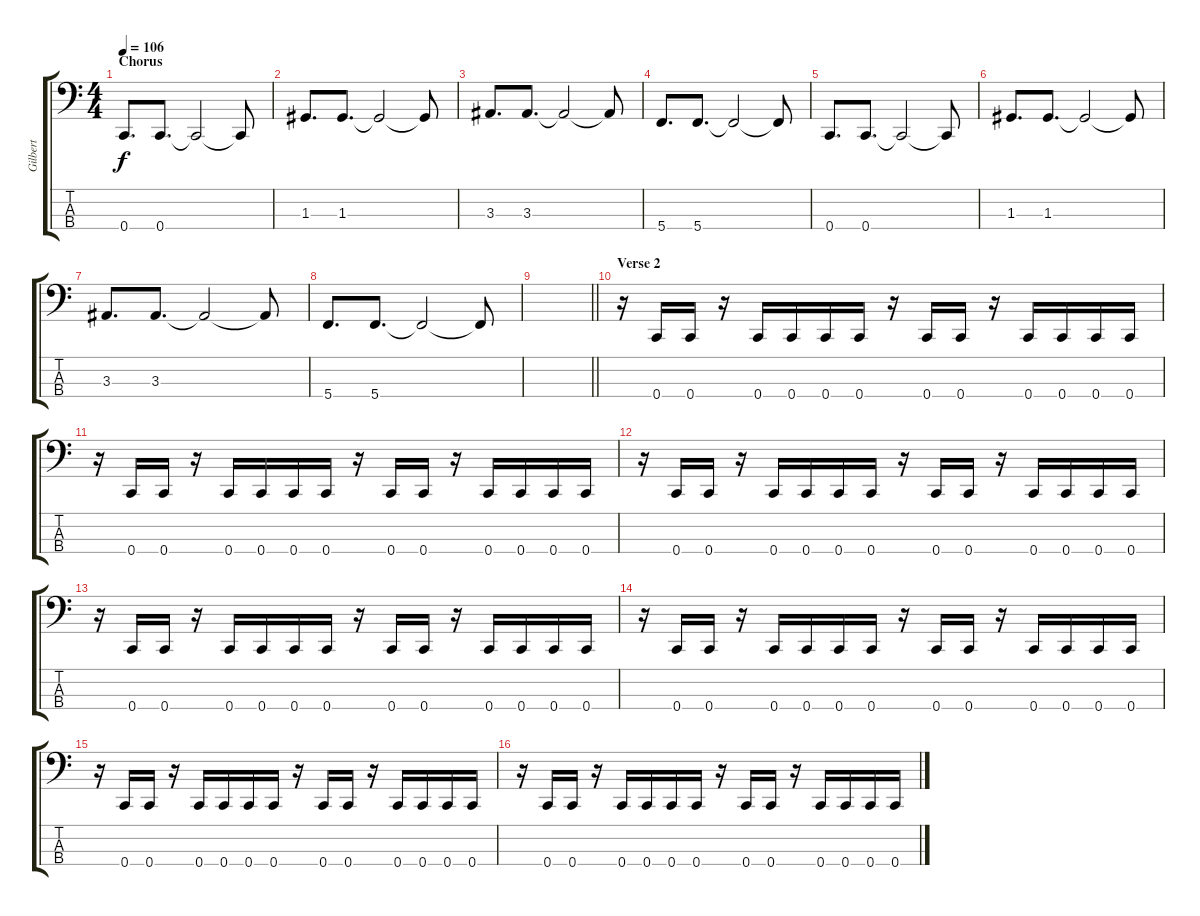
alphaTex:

\track ("Gilbert" "Gilbert") {instrument electricbassfinger}
\staff {score tabs}
\tuning (F2 C2 G1 C1) {hide}
\ts (4 4)
\section ("" "Chorus")
\tempo 106
\clef f4
\ks c
0.4.8{d dy f} 0.4.8{d} 0.4{t}.2 0.4{t}.8 |
1.3.8{d} 1.3.8{d} 1.3{t}.2 1.3{t}.8 |
3.3.8{d} 3.3.8{d} 3.3{t}.2 3.3{t}.8 |
5.4.8{d} 5.4.8{d} 5.4{t}.2 5.4{t}.8 |
0.4.8{d} 0.4.8{d} 0.4{t}.2 0.4{t}.8 |
1.3.8{d} 1.3.8{d} 1.3{t}.2 1.3{t}.8 |
3.3.8{d} 3.3.8{d} 3.3{t}.2 3.3{t}.8 |
5.4.8{d} 5.4.8{d} 5.4{t}.2 5.4{t}.8 |
\barLineRight lightlight
|
\section ("" "Verse 2")
r.16 0.4.16 0.4.16 r.16 0.4.16 0.4.16 0.4.16 0.4.16 r.16 0.4.16 0.4.16 r.16 0.4.16 0.4.16 0.4.16 0.4.16 |
r.16 0.4.16 0.4.16 r.16 0.4.16 0.4.16 0.4.16 0.4.16 r.16 0.4.16 0.4.16 r.16 0.4.16 0.4.16 0.4.16 0.4.16 |
r.16 0.4.16 0.4.16 r.16 0.4.16 0.4.16 0.4.16 0.4.16 r.16 0.4.16 0.4.16 r.16 0.4.16 0.4.16 0.4.16 0.4.16 |
r.16 0.4.16 0.4.16 r.16 0.4.16 0.4.16 0.4.16 0.4.16 r.16 0.4.16 0.4.16 r.16 0.4.16 0.4.16 0.4.16 0.4.16 |
r.16 0.4.16 0.4.16 r.16 0.4.16 0.4.16 0.4.16 0.4.16 r.16 0.4.16 0.4.16 r.16 0.4.16 0.4.16 0.4.16 0.4.16 |
r.16 0.4.16 0.4.16 r.16 0.4.16 0.4.16 0.4.16 0.4.16 r.16 0.4.16 0.4.16 r.16 0.4.16 0.4.16 0.4.16 0.4.16 |
r.16 0.4.16 0.4.16 r.16 0.4.16 0.4.16 0.4.16 0.4.16 r.16 0.4.16 0.4.16 r.16 0.4.16 0.4.16 0.4.16 0.4.16
